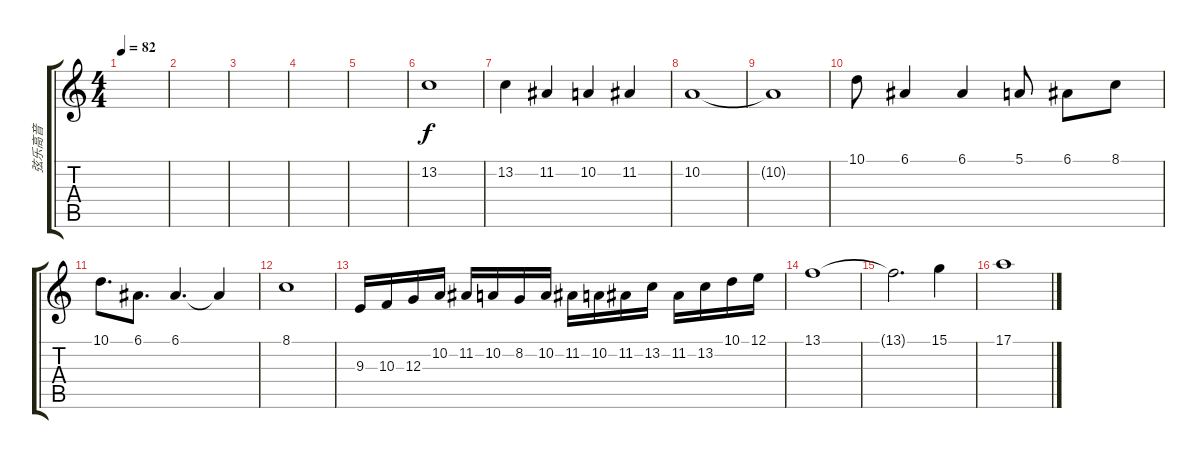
\track ("弦乐高音" "弦乐高音") {instrument stringensemble1}
\staff {score tabs}
\tuning (E4 B3 G3 D3 A2 E2) {hide}
\ts (4 4)
\tempo 82
\clef g2
\ks c
|
|
|
|
|
13.2.1 |
13.2.4 11.2.4 10.2.4 11.2.4 |
10.2.1 |
10.2{t}.1 |
10.1.8 6.1.4 6.1.4 5.1.8 6.1.8 8.1.8 |
10.1.8{d} 6.1.8{d} 6.1.4{d} 6.1{t}.4 |
8.1.1 |
9.3.16 10.3.16 12.3.16 10.2.16 11.2.16 10.2.16 8.2.16 10.2.16 11.2.16 10.2.16 11.2.16 13.2.16 11.2.16 13.2.16 10.1.16 12.1.16 |
13.1.1 |
13.1{t}.2{d} 15.1.4 |
17.1.1
